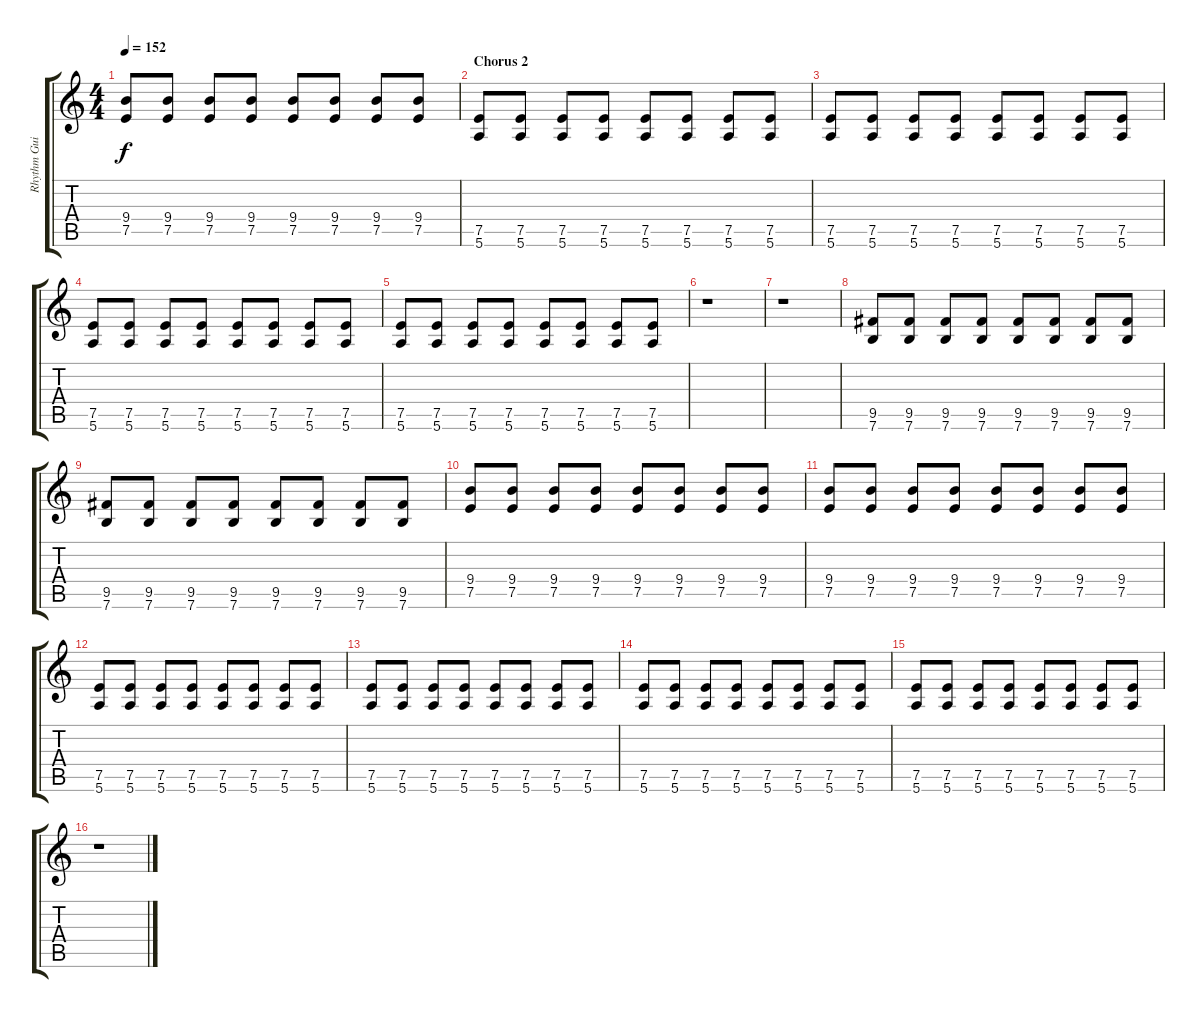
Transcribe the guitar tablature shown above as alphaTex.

\track ("Rhythm Guitar 2" "Rhythm Gui") {instrument overdrivenguitar}
\staff {score tabs}
\tuning (E4 B3 G3 D3 A2 E2) {hide}
\ts (4 4)
\tempo 152
\clef g2
\ks c
(9.4 7.5).8{dy f} (9.4 7.5).8 (9.4 7.5).8 (9.4 7.5).8 (9.4 7.5).8 (9.4 7.5).8 (9.4 7.5).8 (9.4 7.5).8 |
\section ("" "Chorus 2")
(7.5 5.6).8 (7.5 5.6).8 (7.5 5.6).8 (7.5 5.6).8 (7.5 5.6).8 (7.5 5.6).8 (7.5 5.6).8 (7.5 5.6).8 |
(7.5 5.6).8 (7.5 5.6).8 (7.5 5.6).8 (7.5 5.6).8 (7.5 5.6).8 (7.5 5.6).8 (7.5 5.6).8 (7.5 5.6).8 |
(7.5 5.6).8 (7.5 5.6).8 (7.5 5.6).8 (7.5 5.6).8 (7.5 5.6).8 (7.5 5.6).8 (7.5 5.6).8 (7.5 5.6).8 |
(7.5 5.6).8 (7.5 5.6).8 (7.5 5.6).8 (7.5 5.6).8 (7.5 5.6).8 (7.5 5.6).8 (7.5 5.6).8 (7.5 5.6).8 |
r.1 |
r.1 |
(9.5 7.6).8 (9.5 7.6).8 (9.5 7.6).8 (9.5 7.6).8 (9.5 7.6).8 (9.5 7.6).8 (9.5 7.6).8 (9.5 7.6).8 |
(9.5 7.6).8 (9.5 7.6).8 (9.5 7.6).8 (9.5 7.6).8 (9.5 7.6).8 (9.5 7.6).8 (9.5 7.6).8 (9.5 7.6).8 |
(9.4 7.5).8 (9.4 7.5).8 (9.4 7.5).8 (9.4 7.5).8 (9.4 7.5).8 (9.4 7.5).8 (9.4 7.5).8 (9.4 7.5).8 |
(9.4 7.5).8 (9.4 7.5).8 (9.4 7.5).8 (9.4 7.5).8 (9.4 7.5).8 (9.4 7.5).8 (9.4 7.5).8 (9.4 7.5).8 |
(7.5 5.6).8 (7.5 5.6).8 (7.5 5.6).8 (7.5 5.6).8 (7.5 5.6).8 (7.5 5.6).8 (7.5 5.6).8 (7.5 5.6).8 |
(7.5 5.6).8 (7.5 5.6).8 (7.5 5.6).8 (7.5 5.6).8 (7.5 5.6).8 (7.5 5.6).8 (7.5 5.6).8 (7.5 5.6).8 |
(7.5 5.6).8 (7.5 5.6).8 (7.5 5.6).8 (7.5 5.6).8 (7.5 5.6).8 (7.5 5.6).8 (7.5 5.6).8 (7.5 5.6).8 |
(7.5 5.6).8 (7.5 5.6).8 (7.5 5.6).8 (7.5 5.6).8 (7.5 5.6).8 (7.5 5.6).8 (7.5 5.6).8 (7.5 5.6).8 |
r.1
